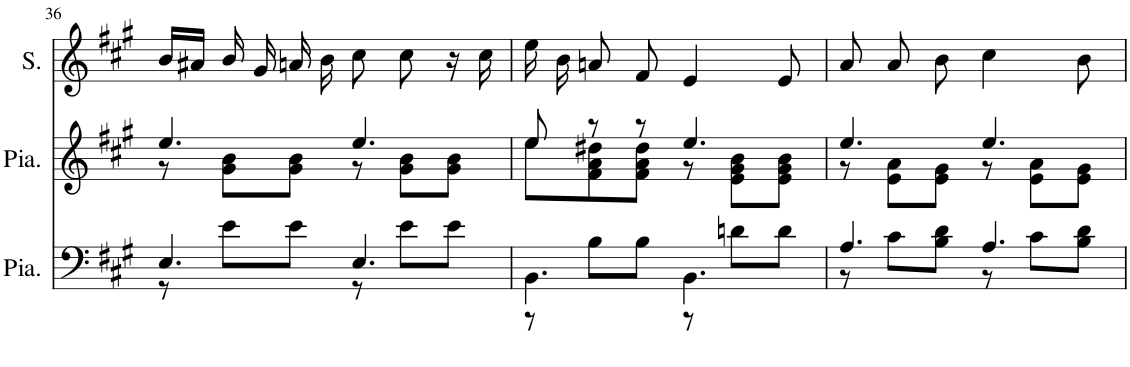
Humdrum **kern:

**kern	**kern	**kern
*part3	*part2	*part1
*staff3	*staff2	*staff1
*I"Piano	*I"Piano	*I"Soprano
*I'Pia.	*I'Pia.	*I'S.
!!LO:PB:g=z
*clefF4	*clefG2	*clefG2
*	*	*Trd1c2
*k[f#c#g#]	*k[f#c#g#]	*k[f#c#g#]
*M6/8	*M6/8	*M6/8
=36	=36	=36
*^	*^	*
4.E/	8r	4.ee/	8r	16b/LL
.	.	.	.	16a#X/JJ
.	8e\L	.	8g#\ 8b\L	16b/
.	.	.	.	16g#/
.	8e\J	.	8g#\ 8b\J	16an/
.	.	.	.	16b\
4.E/	8r	4.ee/	8r	8cc#\
.	8e\L	.	8g#\ 8b\L	8cc#\
.	8e\J	.	8g#\ 8b\J	16r
.	.	.	.	16cc#\
=37	=37	=37	=37	=37
4.BB\	8r	8ee/	8ee\L	16ee\
.	.	.	.	16b\
.	8B\L	8r	8f#\ 8a\ 8dd#X\	8an/
.	8B\J	8r	8f#\ 8a\ 8dd#\J	8f#/
4.BB\	8r	4.ee/	8r	4e/
.	8dn\L	.	8e\ 8g#\ 8b\L	.
.	8d\J	.	8e\ 8g#\ 8b\J	8e/
=38	=38	=38	=38	=38
4.A/	8r	4.ee/	8r	8a/
.	8c#\L	.	8e\ 8a\L	8a/
.	8B\ 8d\J	.	8e\ 8g#\J	8b\
4.A/	8r	4.ee/	8r	4cc#\
.	8c#\L	.	8e\ 8a\L	.
.	8B\ 8d\J	.	8e\ 8g#\J	8b\
*v	*v	*	*	*
*	*v	*v	*
=	=	=
*-	*-	*-
